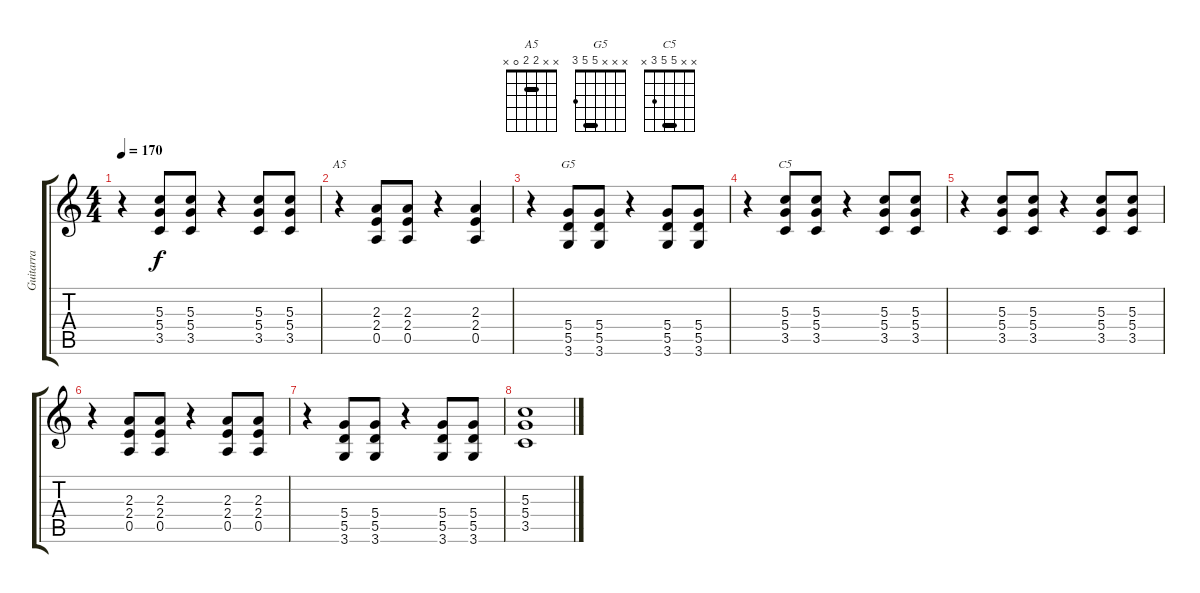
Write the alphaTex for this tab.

\track ("Guitarra" "Guitarra") {instrument electricguitarclean}
\staff {score tabs}
\tuning (E4 B3 G3 D3 A2 E2) {hide}
\chord ("A5" x x 2 2 0 x) {barre 2}
\chord ("G5" x x x 5 5 3) {barre 5}
\chord ("C5" x x 5 5 3 x) {barre 5}
\ts (4 4)
\tempo 170
\clef g2
\ks c
r.4{dy f} (5.3 5.4 3.5).8 (5.3 5.4 3.5).8 r.4 (5.3 5.4 3.5).8 (5.3 5.4 3.5).8 |
r.4{ch "A5"} (2.3 2.4 0.5).8 (2.3 2.4 0.5).8 r.4 (2.3 2.4 0.5).4 |
r.4 (5.4 5.5 3.6).8{ch "G5"} (5.4 5.5 3.6).8 r.4 (5.4 5.5 3.6).8 (5.4 5.5 3.6).8 |
r.4 (5.3 5.4 3.5).8{ch "C5"} (5.3 5.4 3.5).8 r.4 (5.3 5.4 3.5).8 (5.3 5.4 3.5).8 |
r.4 (5.3 5.4 3.5).8 (5.3 5.4 3.5).8 r.4 (5.3 5.4 3.5).8 (5.3 5.4 3.5).8 |
r.4 (2.3 2.4 0.5).8 (2.3 2.4 0.5).8 r.4 (2.3 2.4 0.5).8 (2.3 2.4 0.5).8 |
r.4 (5.4 5.5 3.6).8 (5.4 5.5 3.6).8 r.4 (5.4 5.5 3.6).8 (5.4 5.5 3.6).8 |
(5.3 5.4 3.5).1
